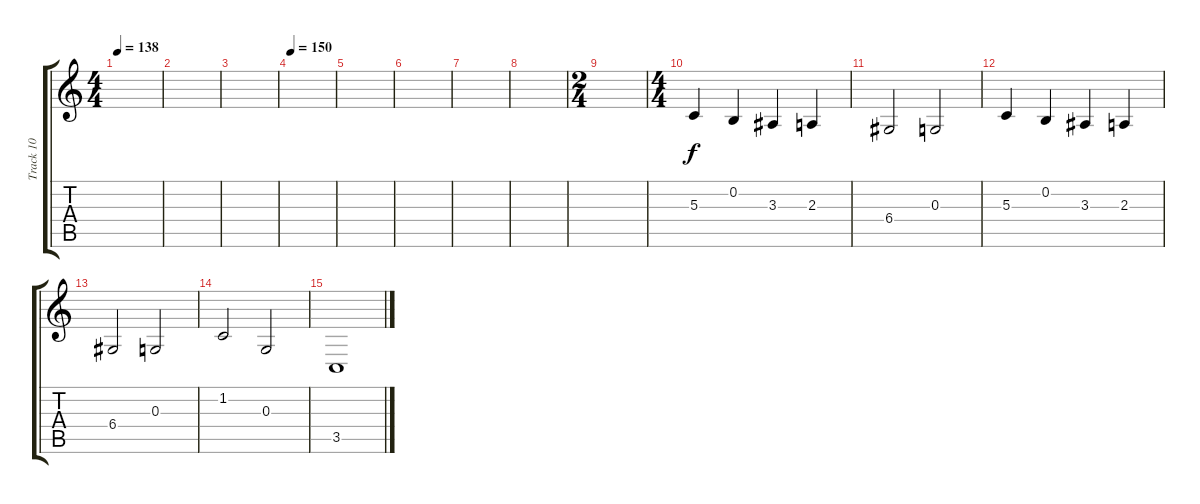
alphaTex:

\track ("Track 10" "Track 10") {instrument brasssection}
\staff {score tabs}
\tuning (E4 B3 G3 D3 A2 E2) {hide}
\ts (4 4)
\tempo 138
\clef g2
\ks c
|
|
|
\tempo 150
|
|
|
|
|
\ts (2 4)
|
\ts (4 4)
5.3.4 0.2.4 3.3.4 2.3.4 |
6.4.2 0.3.2 |
5.3.4 0.2.4 3.3.4 2.3.4 |
6.4.2 0.3.2 |
1.2.2 0.3.2 |
3.5.1
